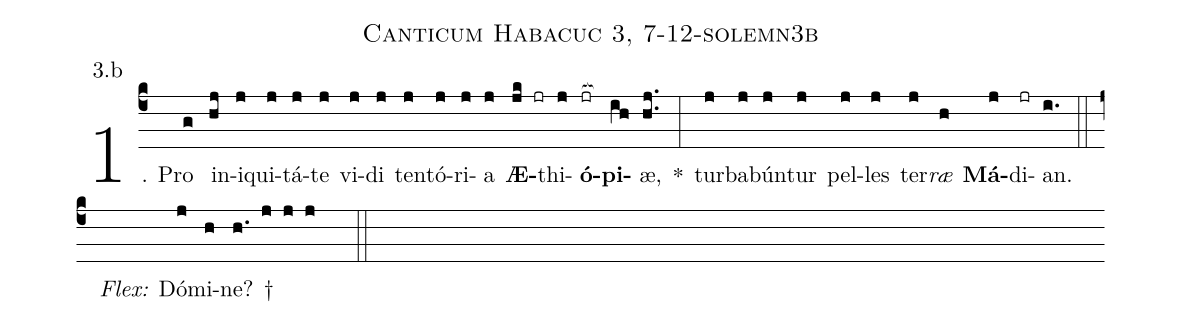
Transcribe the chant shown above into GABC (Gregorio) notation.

name: Canticum Habacuc 3, 7-12-solemn3b;
annotation: 3.b;
%%
(c4)1. Pro(g) in(hj)i(j)qui(j)tá(j)te(j) vi(j)di(j) ten(j)tó(j)ri(j)a(j) <b>Æ</b>(jk jr)thi(j)<b>ó</b>(jr[ocb:1{])<b>pi</b>(ih[ocb:0}])æ,(hj..) *(:) tur(j)ba(j)bún(j)tur(j) pel(j)les(j) ter(j)<i>ræ</i>(h) <b>Má</b>(j)di(jr)an.(i.) (::)
<i>Flex:</i>()  Dó(j)mi(h)ne? †(h. j j j  ::)
